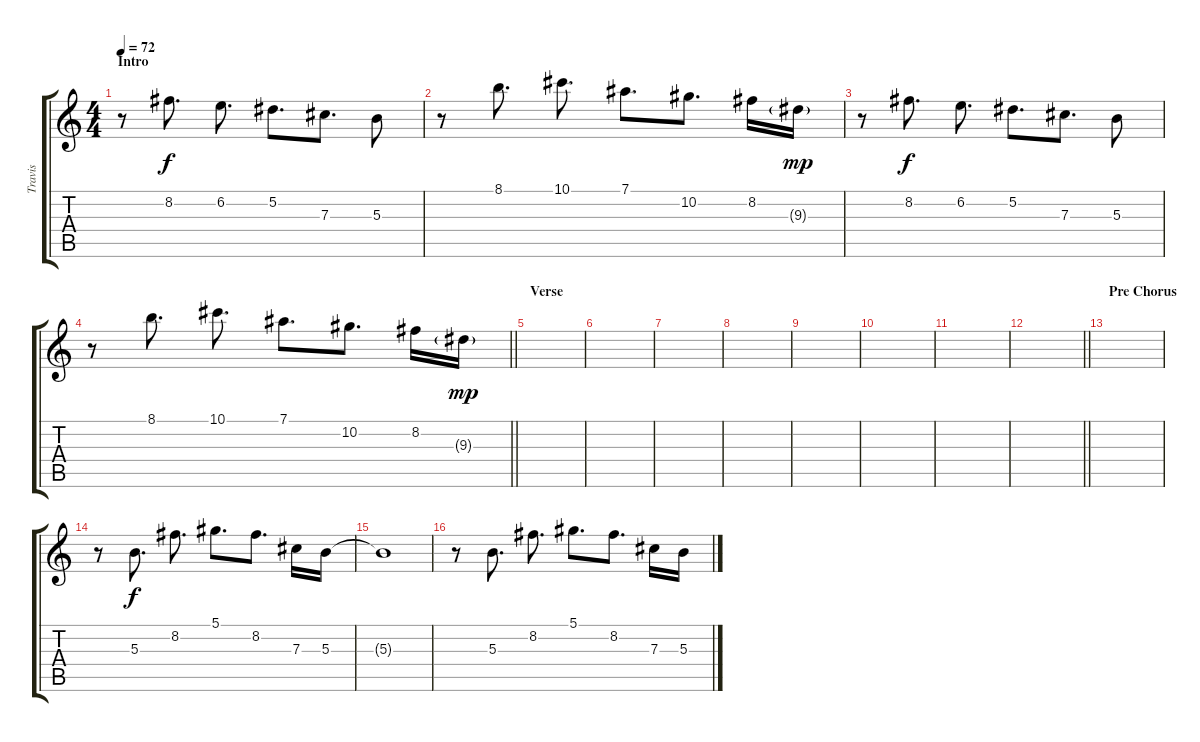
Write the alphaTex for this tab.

\track ("Travis" "Travis") {instrument acousticguitarsteel}
\staff {score tabs}
\tuning (Eb4 Bb3 Gb3 Db3 Ab2 Eb2) {hide}
\ts (4 4)
\section ("" "Intro")
\tempo 72
\clef g2
\ks c
r.8{dy f instrument acousticguitarsteel} 8.2.8{d} 6.2.8{d} 5.2.8{d} 7.3.8{d} 5.3.8 |
r.8 8.1.8{d} 10.1.8{d} 7.1.8{d} 10.2.8{d} 8.2.16 9.3{g}.16{dy mp} |
r.8 8.2.8{d dy f} 6.2.8{d} 5.2.8{d} 7.3.8{d} 5.3.8 |
\barLineRight lightlight
r.8 8.1.8{d} 10.1.8{d} 7.1.8{d} 10.2.8{d} 8.2.16 9.3{g}.16{dy mp} |
\section ("" "Verse")
|
|
|
|
|
|
|
\barLineRight lightlight
|
\section ("" "Pre Chorus")
|
r.8 5.3.8{d dy f} 8.2.8{d} 5.1.8{d} 8.2.8{d} 7.3.16 5.3.16 |
5.3{t}.1 |
r.8 5.3.8{d} 8.2.8{d} 5.1.8{d} 8.2.8{d} 7.3.16 5.3.16
